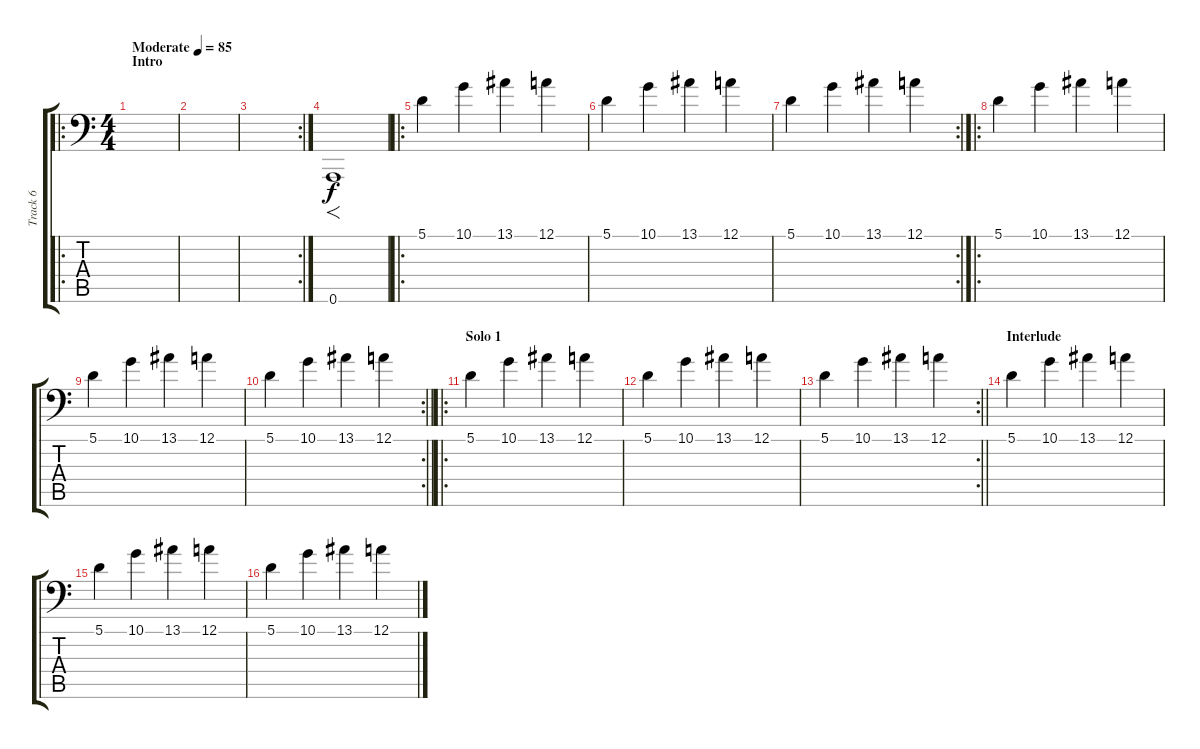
\track ("Track 6" "Track 6") {instrument acousticgrandpiano}
\staff {score tabs}
\tuning (A3 E3 C3 G2 D2 A1) {hide}
\ro
\ts (4 4)
\section ("" "Intro")
\tempo (85 "Moderate")
\clef f4
\ks c
|
|
\rc 2
|
0.6.1{f} |
\ro
5.1.4 10.1.4 13.1.4 12.1.4 |
5.1.4 10.1.4 13.1.4 12.1.4 |
\rc 2
5.1.4 10.1.4 13.1.4 12.1.4 |
\ro
5.1.4 10.1.4 13.1.4 12.1.4 |
5.1.4 10.1.4 13.1.4 12.1.4 |
\rc 2
\barLineRight lightlight
5.1.4 10.1.4 13.1.4 12.1.4 |
\ro
\section ("" "Solo 1")
5.1.4 10.1.4 13.1.4 12.1.4 |
5.1.4 10.1.4 13.1.4 12.1.4 |
\rc 2
\barLineRight lightlight
5.1.4 10.1.4 13.1.4 12.1.4 |
\section ("" "Interlude")
5.1.4 10.1.4 13.1.4 12.1.4 |
5.1.4 10.1.4 13.1.4 12.1.4 |
5.1.4 10.1.4 13.1.4 12.1.4
